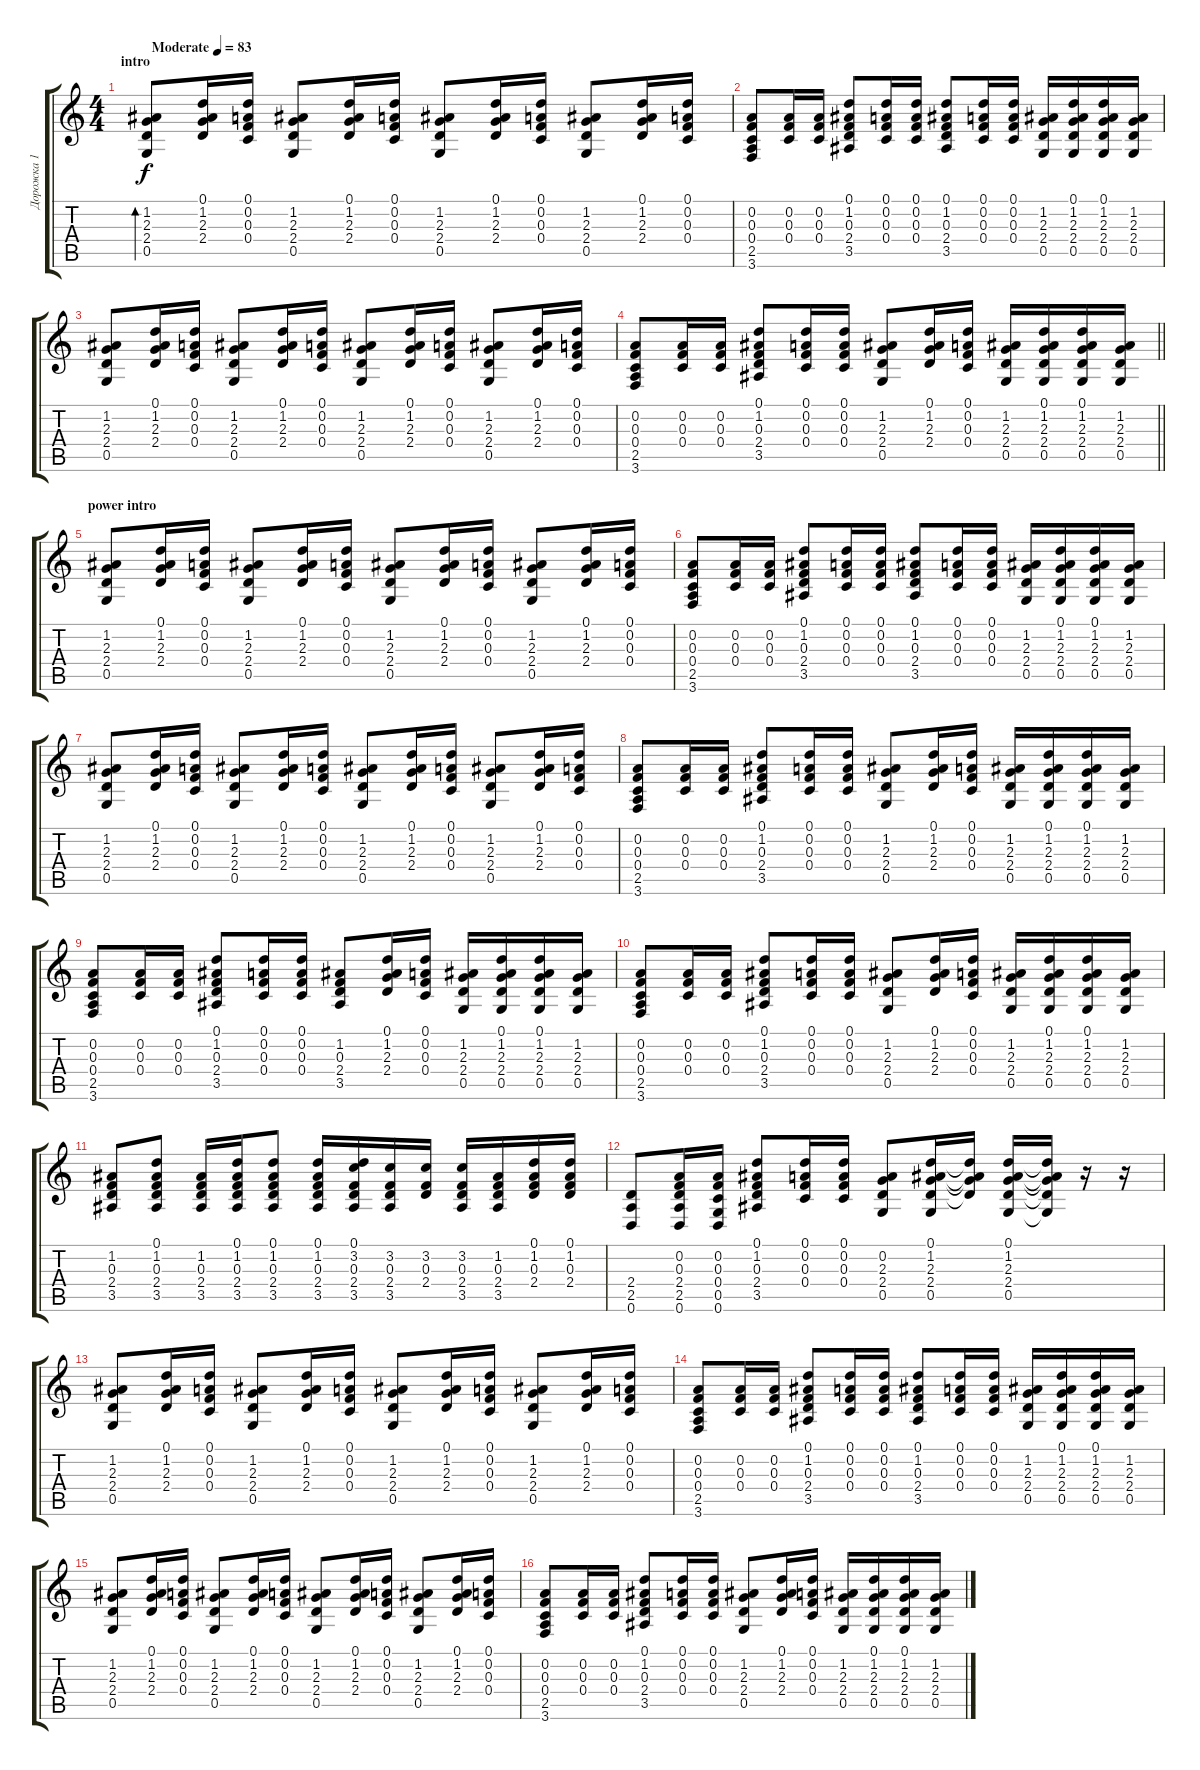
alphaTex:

\track ("Дорожка 1" "Дорожка 1") {instrument acousticguitarsteel}
\staff {score tabs}
\tuning (D4 A3 F3 C3 G2 D2) {hide}
\ts (4 4)
\section ("" "intro")
\tempo (83 "Moderate")
\clef g2
\ks c
(1.2 2.3 2.4 0.5).8{bd 240 dy f instrument acousticguitarsteel} (0.1 1.2 2.3 2.4).16 (0.1 0.2 0.3 0.4).16 (1.2 2.3 2.4 0.5).8 (0.1 1.2 2.3 2.4).16 (0.1 0.2 0.3 0.4).16 (1.2 2.3 2.4 0.5).8 (0.1 1.2 2.3 2.4).16 (0.1 0.2 0.3 0.4).16 (1.2 2.3 2.4 0.5).8 (0.1 1.2 2.3 2.4).16 (0.1 0.2 0.3 0.4).16 |
(0.2 0.3 0.4 2.5 3.6).8 (0.2 0.3 0.4).16 (0.2 0.3 0.4).16 (0.1 1.2 0.3 2.4 3.5).8 (0.1 0.2 0.3 0.4).16 (0.1 0.2 0.3 0.4).16 (0.1 1.2 0.3 2.4 3.5).8 (0.1 0.2 0.3 0.4).16 (0.1 0.2 0.3 0.4).16 (1.2 2.3 2.4 0.5).16 (0.1 1.2 2.3 2.4 0.5).16 (0.1 1.2 2.3 2.4 0.5).16 (1.2 2.3 2.4 0.5).16 |
(1.2 2.3 2.4 0.5).8 (0.1 1.2 2.3 2.4).16 (0.1 0.2 0.3 0.4).16 (1.2 2.3 2.4 0.5).8 (0.1 1.2 2.3 2.4).16 (0.1 0.2 0.3 0.4).16 (1.2 2.3 2.4 0.5).8 (0.1 1.2 2.3 2.4).16 (0.1 0.2 0.3 0.4).16 (1.2 2.3 2.4 0.5).8 (0.1 1.2 2.3 2.4).16 (0.1 0.2 0.3 0.4).16 |
\barLineRight lightlight
(0.2 0.3 0.4 2.5 3.6).8 (0.2 0.3 0.4).16 (0.2 0.3 0.4).16 (0.1 1.2 0.3 2.4 3.5).8 (0.1 0.2 0.3 0.4).16 (0.1 0.2 0.3 0.4).16 (1.2 2.3 2.4 0.5).8 (0.1 1.2 2.3 2.4).16 (0.1 0.2 0.3 0.4).16 (1.2 2.3 2.4 0.5).16 (0.1 1.2 2.3 2.4 0.5).16 (0.1 1.2 2.3 2.4 0.5).16 (1.2 2.3 2.4 0.5).16 |
\section ("" "power intro")
(1.2 2.3 2.4 0.5).8{volume 12} (0.1 1.2 2.3 2.4).16 (0.1 0.2 0.3 0.4).16 (1.2 2.3 2.4 0.5).8 (0.1 1.2 2.3 2.4).16 (0.1 0.2 0.3 0.4).16 (1.2 2.3 2.4 0.5).8 (0.1 1.2 2.3 2.4).16 (0.1 0.2 0.3 0.4).16 (1.2 2.3 2.4 0.5).8 (0.1 1.2 2.3 2.4).16 (0.1 0.2 0.3 0.4).16 |
(0.2 0.3 0.4 2.5 3.6).8 (0.2 0.3 0.4).16 (0.2 0.3 0.4).16 (0.1 1.2 0.3 2.4 3.5).8 (0.1 0.2 0.3 0.4).16 (0.1 0.2 0.3 0.4).16 (0.1 1.2 0.3 2.4 3.5).8 (0.1 0.2 0.3 0.4).16 (0.1 0.2 0.3 0.4).16 (1.2 2.3 2.4 0.5).16 (0.1 1.2 2.3 2.4 0.5).16 (0.1 1.2 2.3 2.4 0.5).16 (1.2 2.3 2.4 0.5).16 |
(1.2 2.3 2.4 0.5).8 (0.1 1.2 2.3 2.4).16 (0.1 0.2 0.3 0.4).16 (1.2 2.3 2.4 0.5).8 (0.1 1.2 2.3 2.4).16 (0.1 0.2 0.3 0.4).16 (1.2 2.3 2.4 0.5).8 (0.1 1.2 2.3 2.4).16 (0.1 0.2 0.3 0.4).16 (1.2 2.3 2.4 0.5).8 (0.1 1.2 2.3 2.4).16 (0.1 0.2 0.3 0.4).16 |
(0.2 0.3 0.4 2.5 3.6).8 (0.2 0.3 0.4).16 (0.2 0.3 0.4).16 (0.1 1.2 0.3 2.4 3.5).8 (0.1 0.2 0.3 0.4).16 (0.1 0.2 0.3 0.4).16 (1.2 2.3 2.4 0.5).8 (0.1 1.2 2.3 2.4).16 (0.1 0.2 0.3 0.4).16 (1.2 2.3 2.4 0.5).16 (0.1 1.2 2.3 2.4 0.5).16 (0.1 1.2 2.3 2.4 0.5).16 (1.2 2.3 2.4 0.5).16 |
(0.2 0.3 0.4 2.5 3.6).8 (0.2 0.3 0.4).16 (0.2 0.3 0.4).16 (0.1 1.2 0.3 2.4 3.5).8 (0.1 0.2 0.3 0.4).16 (0.1 0.2 0.3 0.4).16 (1.2 0.3 2.4 3.5).8 (0.1 1.2 2.3 2.4).16 (0.1 0.2 0.3 0.4).16 (1.2 2.3 2.4 0.5).16 (0.1 1.2 2.3 2.4 0.5).16 (0.1 1.2 2.3 2.4 0.5).16 (1.2 2.3 2.4 0.5).16 |
(0.2 0.3 0.4 2.5 3.6).8 (0.2 0.3 0.4).16 (0.2 0.3 0.4).16 (0.1 1.2 0.3 2.4 3.5).8 (0.1 0.2 0.3 0.4).16 (0.1 0.2 0.3 0.4).16 (1.2 2.3 2.4 0.5).8 (0.1 1.2 2.3 2.4).16 (0.1 0.2 0.3 0.4).16 (1.2 2.3 2.4 0.5).16 (0.1 1.2 2.3 2.4 0.5).16 (0.1 1.2 2.3 2.4 0.5).16 (1.2 2.3 2.4 0.5).16 |
(1.2 0.3 2.4 3.5).8 (0.1 1.2 0.3 2.4 3.5).8 (1.2 0.3 2.4 3.5).16 (0.1 1.2 0.3 2.4 3.5).16 (0.1 1.2 0.3 2.4 3.5).8 (0.1 1.2 0.3 2.4 3.5).16 (0.1 3.2 0.3 2.4 3.5).16 (3.2 0.3 2.4 3.5).16 (3.2 0.3 2.4).16 (3.2 0.3 2.4 3.5).16 (1.2 0.3 2.4 3.5).16 (0.1 1.2 0.3 2.4).16 (0.1 1.2 0.3 2.4).16 |
(2.4 2.5 0.6).8 (0.2 0.3 2.4 2.5 0.6).16 (0.2 0.3 0.4 0.5 0.6).16 (0.1 1.2 0.3 2.4 3.5).8 (0.1 0.2 0.3 0.4).16 (0.1 0.2 0.3 0.4).16 (0.2 2.3 2.4 0.5).8 (0.1 1.2 2.3 2.4 0.5).16 (0.1{t} 1.2{t} 2.3{t} 2.4{t}).16 (0.1 1.2 2.3 2.4 0.5).16 (0.1{t} 1.2{t} 2.3{t} 2.4{t} 0.5{t}).16 r.16 r.16 |
(1.2 2.3 2.4 0.5).8{volume 12} (0.1 1.2 2.3 2.4).16 (0.1 0.2 0.3 0.4).16 (1.2 2.3 2.4 0.5).8 (0.1 1.2 2.3 2.4).16 (0.1 0.2 0.3 0.4).16 (1.2 2.3 2.4 0.5).8 (0.1 1.2 2.3 2.4).16 (0.1 0.2 0.3 0.4).16 (1.2 2.3 2.4 0.5).8 (0.1 1.2 2.3 2.4).16 (0.1 0.2 0.3 0.4).16 |
(0.2 0.3 0.4 2.5 3.6).8 (0.2 0.3 0.4).16 (0.2 0.3 0.4).16 (0.1 1.2 0.3 2.4 3.5).8 (0.1 0.2 0.3 0.4).16 (0.1 0.2 0.3 0.4).16 (0.1 1.2 0.3 2.4 3.5).8 (0.1 0.2 0.3 0.4).16 (0.1 0.2 0.3 0.4).16 (1.2 2.3 2.4 0.5).16 (0.1 1.2 2.3 2.4 0.5).16 (0.1 1.2 2.3 2.4 0.5).16 (1.2 2.3 2.4 0.5).16 |
(1.2 2.3 2.4 0.5).8 (0.1 1.2 2.3 2.4).16 (0.1 0.2 0.3 0.4).16 (1.2 2.3 2.4 0.5).8 (0.1 1.2 2.3 2.4).16 (0.1 0.2 0.3 0.4).16 (1.2 2.3 2.4 0.5).8 (0.1 1.2 2.3 2.4).16 (0.1 0.2 0.3 0.4).16 (1.2 2.3 2.4 0.5).8 (0.1 1.2 2.3 2.4).16 (0.1 0.2 0.3 0.4).16 |
(0.2 0.3 0.4 2.5 3.6).8 (0.2 0.3 0.4).16 (0.2 0.3 0.4).16 (0.1 1.2 0.3 2.4 3.5).8 (0.1 0.2 0.3 0.4).16 (0.1 0.2 0.3 0.4).16 (1.2 2.3 2.4 0.5).8 (0.1 1.2 2.3 2.4).16 (0.1 0.2 0.3 0.4).16 (1.2 2.3 2.4 0.5).16 (0.1 1.2 2.3 2.4 0.5).16 (0.1 1.2 2.3 2.4 0.5).16 (1.2 2.3 2.4 0.5).16
